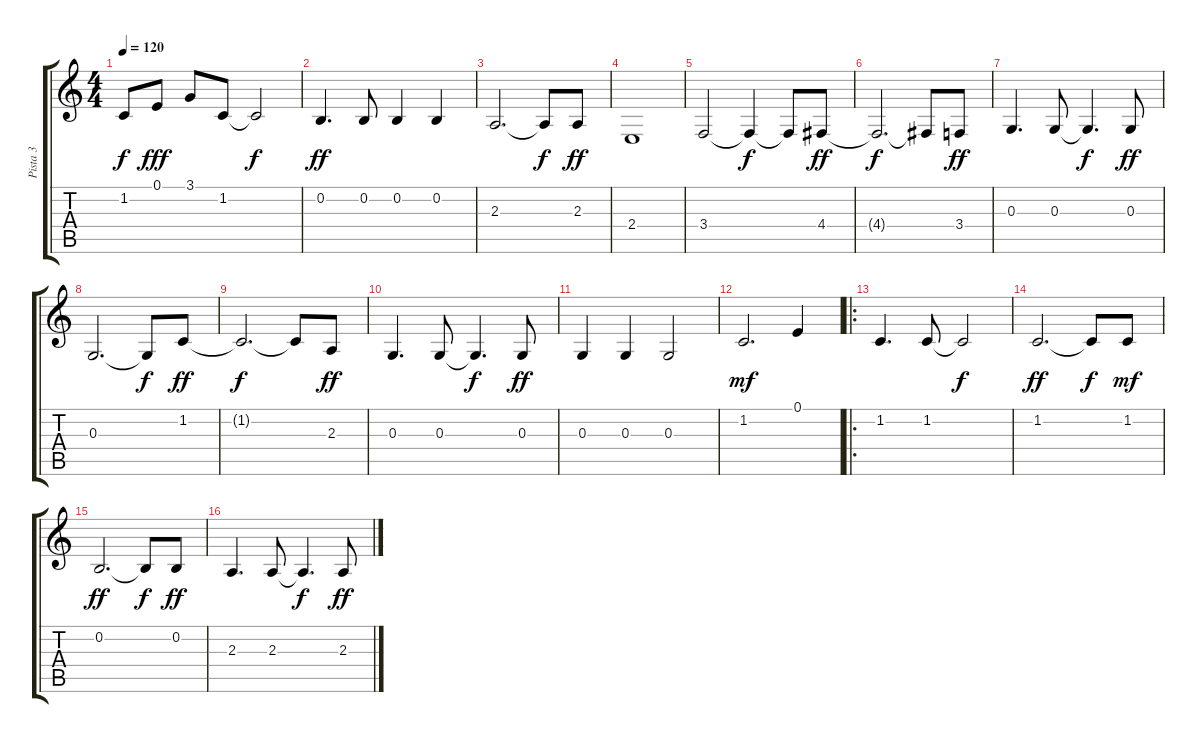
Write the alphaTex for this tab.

\track ("Pista 3" "Pista 3") {instrument violin}
\staff {score tabs}
\tuning (E4 B3 G3 D3 A2 E2) {hide}
\ts (4 4)
\tempo 120
\clef g2
\ks c
1.2{t}.8{dy f} 0.1.8{dy fff} 3.1.8 1.2.8 1.2{t}.2{dy f} |
0.2.4{d dy ff} 0.2.8 0.2.4 0.2.4 |
2.3.2{d} 2.3{t}.8{dy f} 2.3.8{dy ff} |
2.4.1 |
3.4.2 3.4{t}.4{dy f} 3.4{t}.8 4.4.8{dy ff} |
4.4{t}.2{d dy f} 4.4{t}.8 3.4.8{dy ff} |
0.3.4{d} 0.3.8 0.3{t}.4{d dy f} 0.3.8{dy ff} |
0.3.2{d} 0.3{t}.8{dy f} 1.2.8{dy ff} |
1.2{t}.2{d dy f} 1.2{t}.8 2.3.8{dy ff} |
0.3.4{d} 0.3.8 0.3{t}.4{d dy f} 0.3.8{dy ff} |
0.3.4 0.3.4 0.3.2 |
1.2.2{d dy mf} 0.1.4 |
\ro
1.2.4{d} 1.2.8 1.2{t}.2{dy f} |
1.2.2{d dy ff} 1.2{t}.8{dy f} 1.2.8{dy mf} |
0.2.2{d dy ff} 0.2{t}.8{dy f} 0.2.8{dy ff} |
2.3.4{d} 2.3.8 2.3{t}.4{d dy f} 2.3.8{dy ff}
